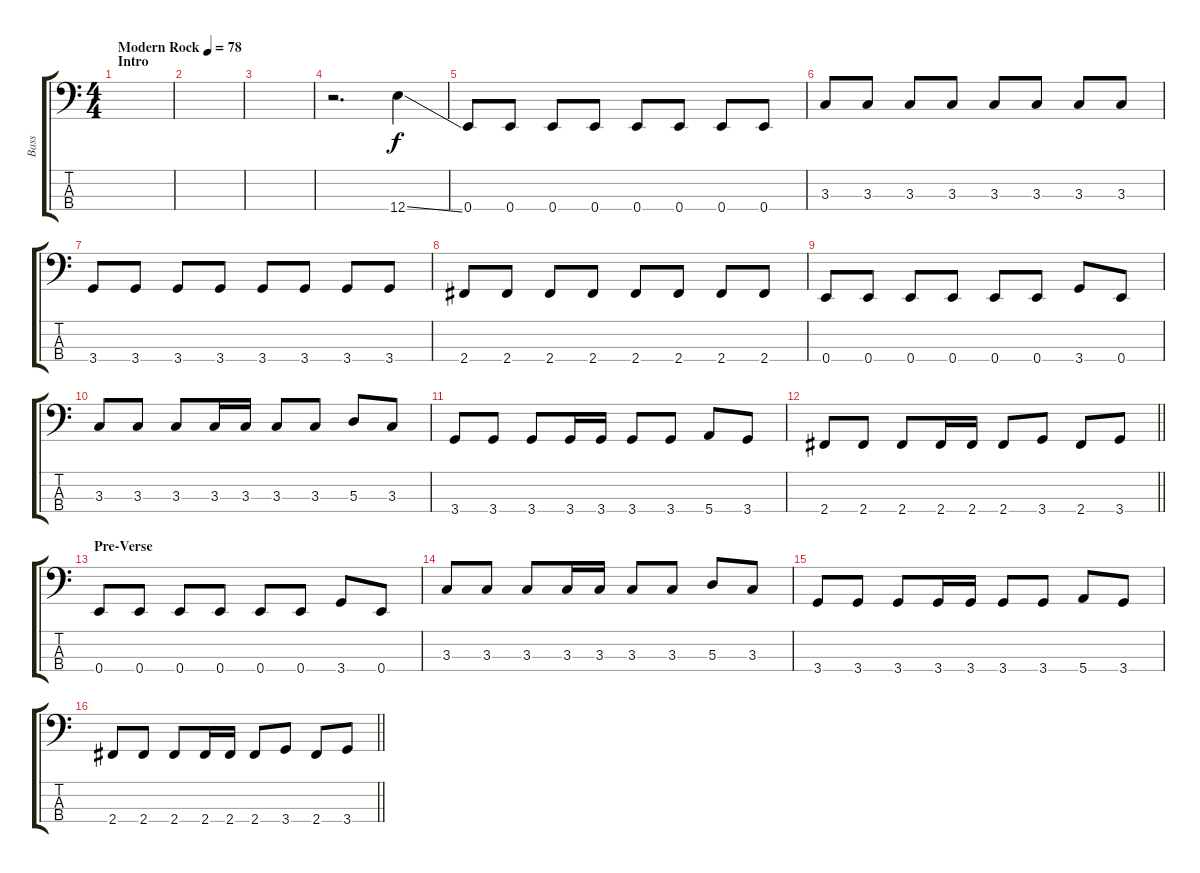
\track ("Bass" "Bass") {instrument electricbasspick}
\staff {score tabs}
\tuning (G2 D2 A1 E1) {hide}
\ts (4 4)
\section ("" "Intro")
\tempo (78 "Modern Rock")
\clef f4
\ks c
|
|
|
r.2{d} 12.4{ss}.4 |
0.4.8 0.4.8 0.4.8 0.4.8 0.4.8 0.4.8 0.4.8 0.4.8 |
3.3.8 3.3.8 3.3.8 3.3.8 3.3.8 3.3.8 3.3.8 3.3.8 |
3.4.8 3.4.8 3.4.8 3.4.8 3.4.8 3.4.8 3.4.8 3.4.8 |
2.4.8 2.4.8 2.4.8 2.4.8 2.4.8 2.4.8 2.4.8 2.4.8 |
0.4.8 0.4.8 0.4.8 0.4.8 0.4.8 0.4.8 3.4.8 0.4.8 |
3.3.8 3.3.8 3.3.8 3.3.16 3.3.16 3.3.8 3.3.8 5.3.8 3.3.8 |
3.4.8 3.4.8 3.4.8 3.4.16 3.4.16 3.4.8 3.4.8 5.4.8 3.4.8 |
\barLineRight lightlight
2.4.8 2.4.8 2.4.8 2.4.16 2.4.16 2.4.8 3.4.8 2.4.8 3.4.8 |
\section ("" "Pre-Verse")
0.4.8 0.4.8 0.4.8 0.4.8 0.4.8 0.4.8 3.4.8 0.4.8 |
3.3.8 3.3.8 3.3.8 3.3.16 3.3.16 3.3.8 3.3.8 5.3.8 3.3.8 |
3.4.8 3.4.8 3.4.8 3.4.16 3.4.16 3.4.8 3.4.8 5.4.8 3.4.8 |
\barLineRight lightlight
2.4.8 2.4.8 2.4.8 2.4.16 2.4.16 2.4.8 3.4.8 2.4.8 3.4.8
